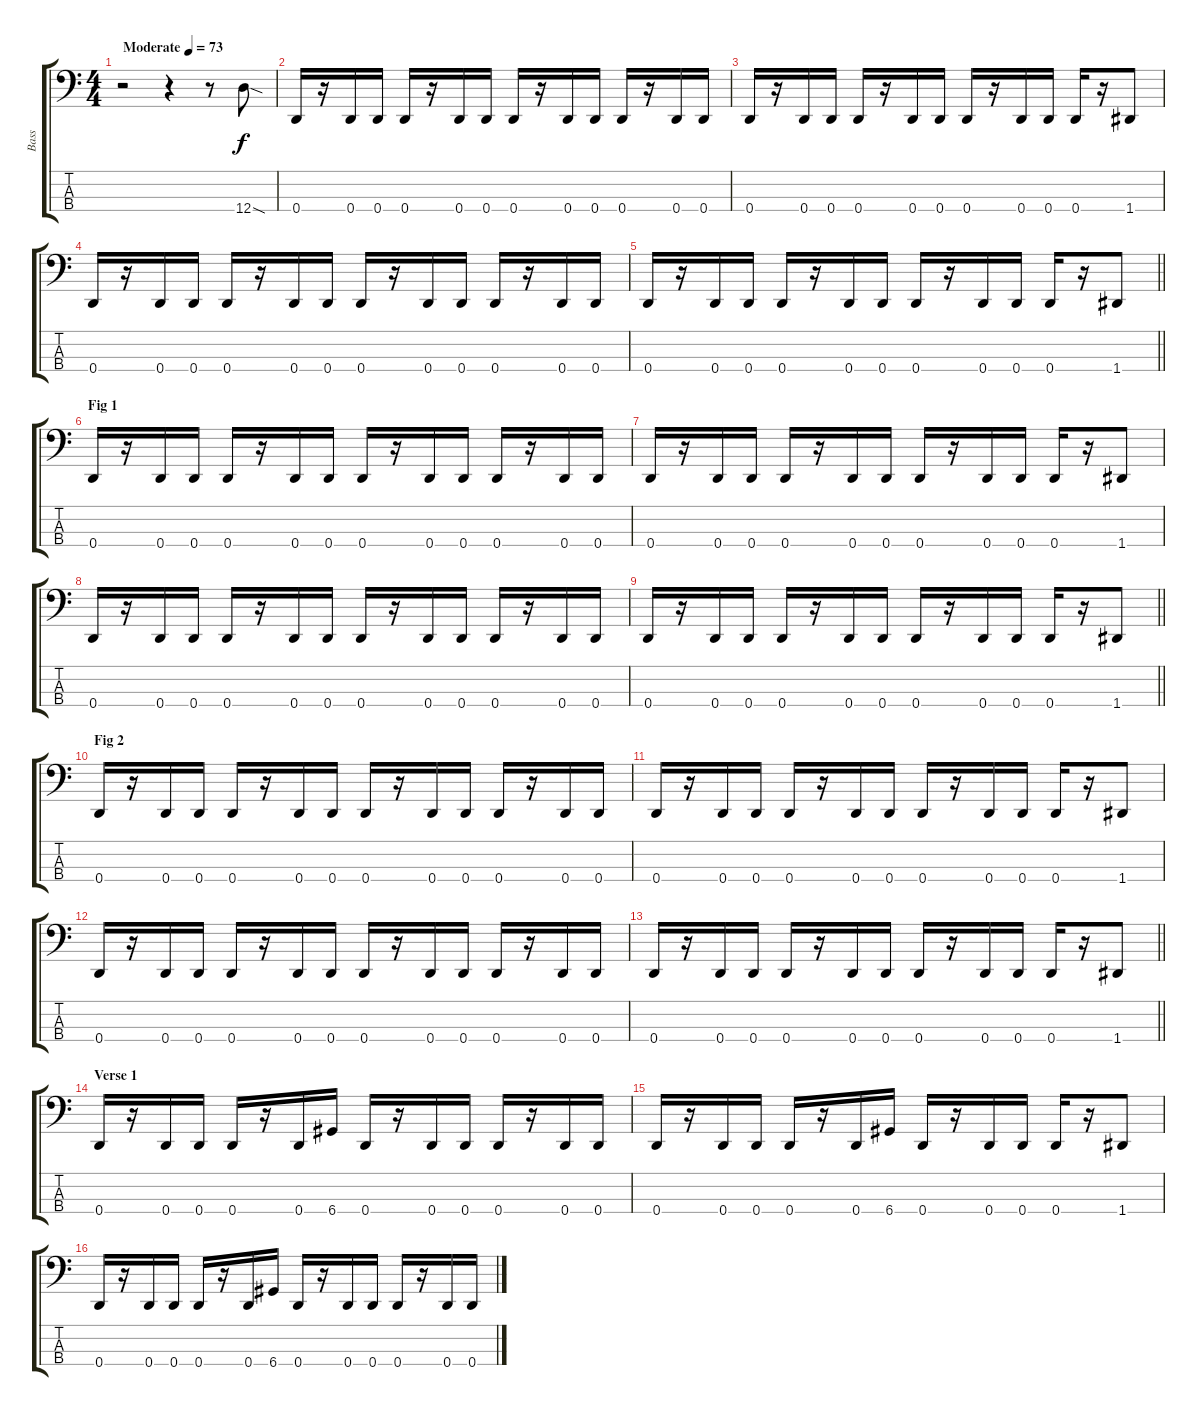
\track ("Bass" "Bass") {instrument electricbasspick}
\staff {score tabs}
\tuning (G2 D2 A1 D1) {hide}
\ts (4 4)
\tempo (73 "Moderate")
\clef f4
\ks c
r.2{dy f instrument electricbasspick} r.4 r.8 12.4{sod}.8 |
0.4.16 r.16 0.4.16 0.4.16 0.4.16 r.16 0.4.16 0.4.16 0.4.16 r.16 0.4.16 0.4.16 0.4.16 r.16 0.4.16 0.4.16 |
0.4.16 r.16 0.4.16 0.4.16 0.4.16 r.16 0.4.16 0.4.16 0.4.16 r.16 0.4.16 0.4.16 0.4.16 r.16 1.4.8 |
0.4.16 r.16 0.4.16 0.4.16 0.4.16 r.16 0.4.16 0.4.16 0.4.16 r.16 0.4.16 0.4.16 0.4.16 r.16 0.4.16 0.4.16 |
\barLineRight lightlight
0.4.16 r.16 0.4.16 0.4.16 0.4.16 r.16 0.4.16 0.4.16 0.4.16 r.16 0.4.16 0.4.16 0.4.16 r.16 1.4.8 |
\section ("" "Fig 1")
0.4.16 r.16 0.4.16 0.4.16 0.4.16 r.16 0.4.16 0.4.16 0.4.16 r.16 0.4.16 0.4.16 0.4.16 r.16 0.4.16 0.4.16 |
0.4.16 r.16 0.4.16 0.4.16 0.4.16 r.16 0.4.16 0.4.16 0.4.16 r.16 0.4.16 0.4.16 0.4.16 r.16 1.4.8 |
0.4.16 r.16 0.4.16 0.4.16 0.4.16 r.16 0.4.16 0.4.16 0.4.16 r.16 0.4.16 0.4.16 0.4.16 r.16 0.4.16 0.4.16 |
\barLineRight lightlight
0.4.16 r.16 0.4.16 0.4.16 0.4.16 r.16 0.4.16 0.4.16 0.4.16 r.16 0.4.16 0.4.16 0.4.16 r.16 1.4.8 |
\section ("" "Fig 2")
0.4.16 r.16 0.4.16 0.4.16 0.4.16 r.16 0.4.16 0.4.16 0.4.16 r.16 0.4.16 0.4.16 0.4.16 r.16 0.4.16 0.4.16 |
0.4.16 r.16 0.4.16 0.4.16 0.4.16 r.16 0.4.16 0.4.16 0.4.16 r.16 0.4.16 0.4.16 0.4.16 r.16 1.4.8 |
0.4.16 r.16 0.4.16 0.4.16 0.4.16 r.16 0.4.16 0.4.16 0.4.16 r.16 0.4.16 0.4.16 0.4.16 r.16 0.4.16 0.4.16 |
\barLineRight lightlight
0.4.16 r.16 0.4.16 0.4.16 0.4.16 r.16 0.4.16 0.4.16 0.4.16 r.16 0.4.16 0.4.16 0.4.16 r.16 1.4.8 |
\section ("" "Verse 1")
0.4.16 r.16 0.4.16 0.4.16 0.4.16 r.16 0.4.16 6.4.16 0.4.16 r.16 0.4.16 0.4.16 0.4.16 r.16 0.4.16 0.4.16 |
0.4.16 r.16 0.4.16 0.4.16 0.4.16 r.16 0.4.16 6.4.16 0.4.16 r.16 0.4.16 0.4.16 0.4.16 r.16 1.4.8 |
0.4.16 r.16 0.4.16 0.4.16 0.4.16 r.16 0.4.16 6.4.16 0.4.16 r.16 0.4.16 0.4.16 0.4.16 r.16 0.4.16 0.4.16
